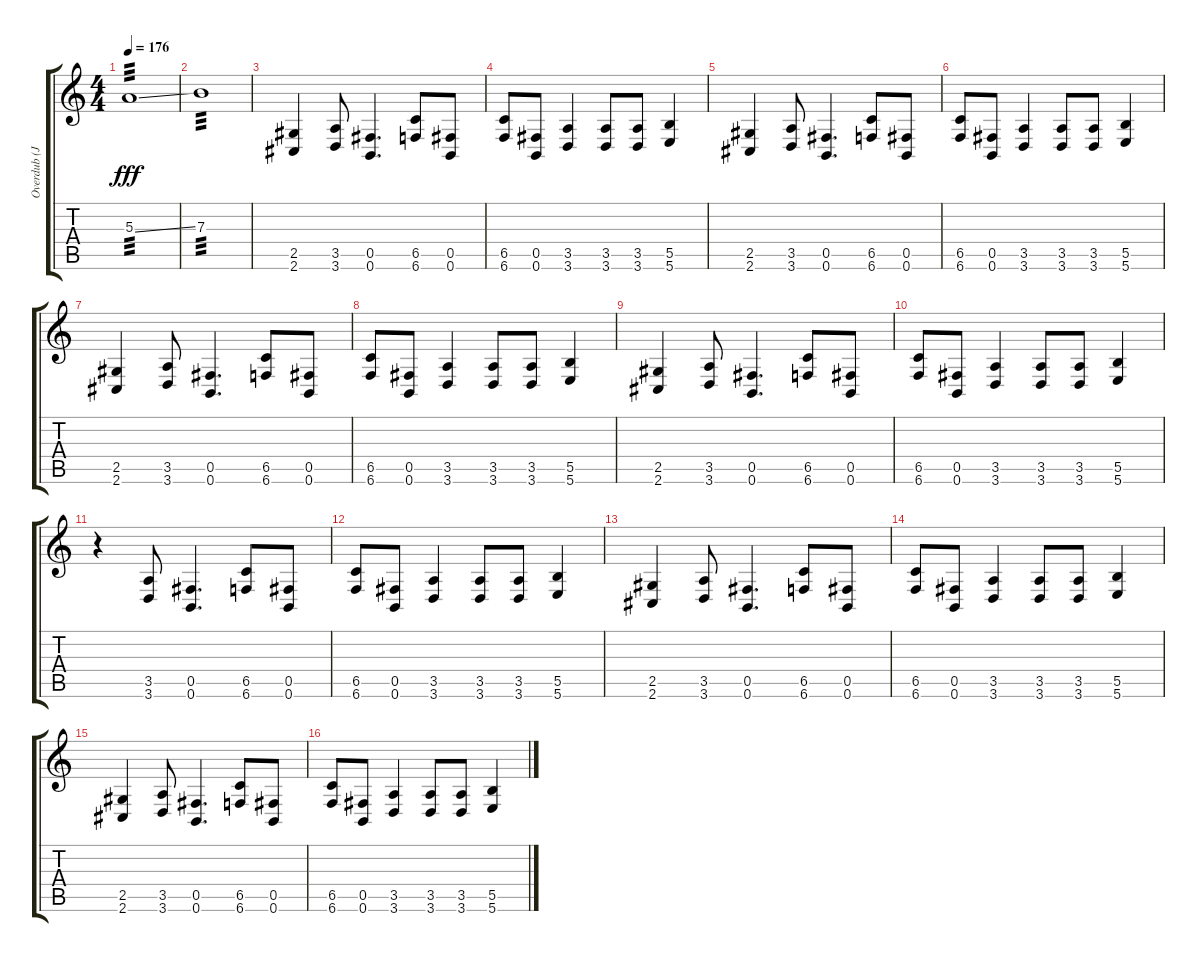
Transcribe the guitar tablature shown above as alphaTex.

\track ("Overdub (James)" "Overdub (J") {instrument overdrivenguitar}
\staff {score tabs}
\tuning (Db4 Ab3 E3 B2 Gb2 B1) {hide}
\ts (4 4)
\tempo 176
\clef g2
\ks c
5.3{ss}.1{tp 3 dy fff} |
7.3.1{tp 3} |
(2.5 2.6).4 (3.5 3.6).8 (0.5 0.6).4{d} (6.5 6.6).8 (0.5 0.6).8 |
(6.5 6.6).8 (0.5 0.6).8 (3.5 3.6).4 (3.5 3.6).8 (3.5 3.6).8 (5.5 5.6).4 |
(2.5 2.6).4 (3.5 3.6).8 (0.5 0.6).4{d} (6.5 6.6).8 (0.5 0.6).8 |
(6.5 6.6).8 (0.5 0.6).8 (3.5 3.6).4 (3.5 3.6).8 (3.5 3.6).8 (5.5 5.6).4 |
(2.5 2.6).4 (3.5 3.6).8 (0.5 0.6).4{d} (6.5 6.6).8 (0.5 0.6).8 |
(6.5 6.6).8 (0.5 0.6).8 (3.5 3.6).4 (3.5 3.6).8 (3.5 3.6).8 (5.5 5.6).4 |
(2.5 2.6).4 (3.5 3.6).8 (0.5 0.6).4{d} (6.5 6.6).8 (0.5 0.6).8 |
(6.5 6.6).8 (0.5 0.6).8 (3.5 3.6).4 (3.5 3.6).8 (3.5 3.6).8 (5.5 5.6).4 |
r.4 (3.5 3.6).8 (0.5 0.6).4{d} (6.5 6.6).8 (0.5 0.6).8 |
(6.5 6.6).8 (0.5 0.6).8 (3.5 3.6).4 (3.5 3.6).8 (3.5 3.6).8 (5.5 5.6).4 |
(2.5 2.6).4 (3.5 3.6).8 (0.5 0.6).4{d} (6.5 6.6).8 (0.5 0.6).8 |
(6.5 6.6).8 (0.5 0.6).8 (3.5 3.6).4 (3.5 3.6).8 (3.5 3.6).8 (5.5 5.6).4 |
(2.5 2.6).4 (3.5 3.6).8 (0.5 0.6).4{d} (6.5 6.6).8 (0.5 0.6).8 |
(6.5 6.6).8 (0.5 0.6).8 (3.5 3.6).4 (3.5 3.6).8 (3.5 3.6).8 (5.5 5.6).4
